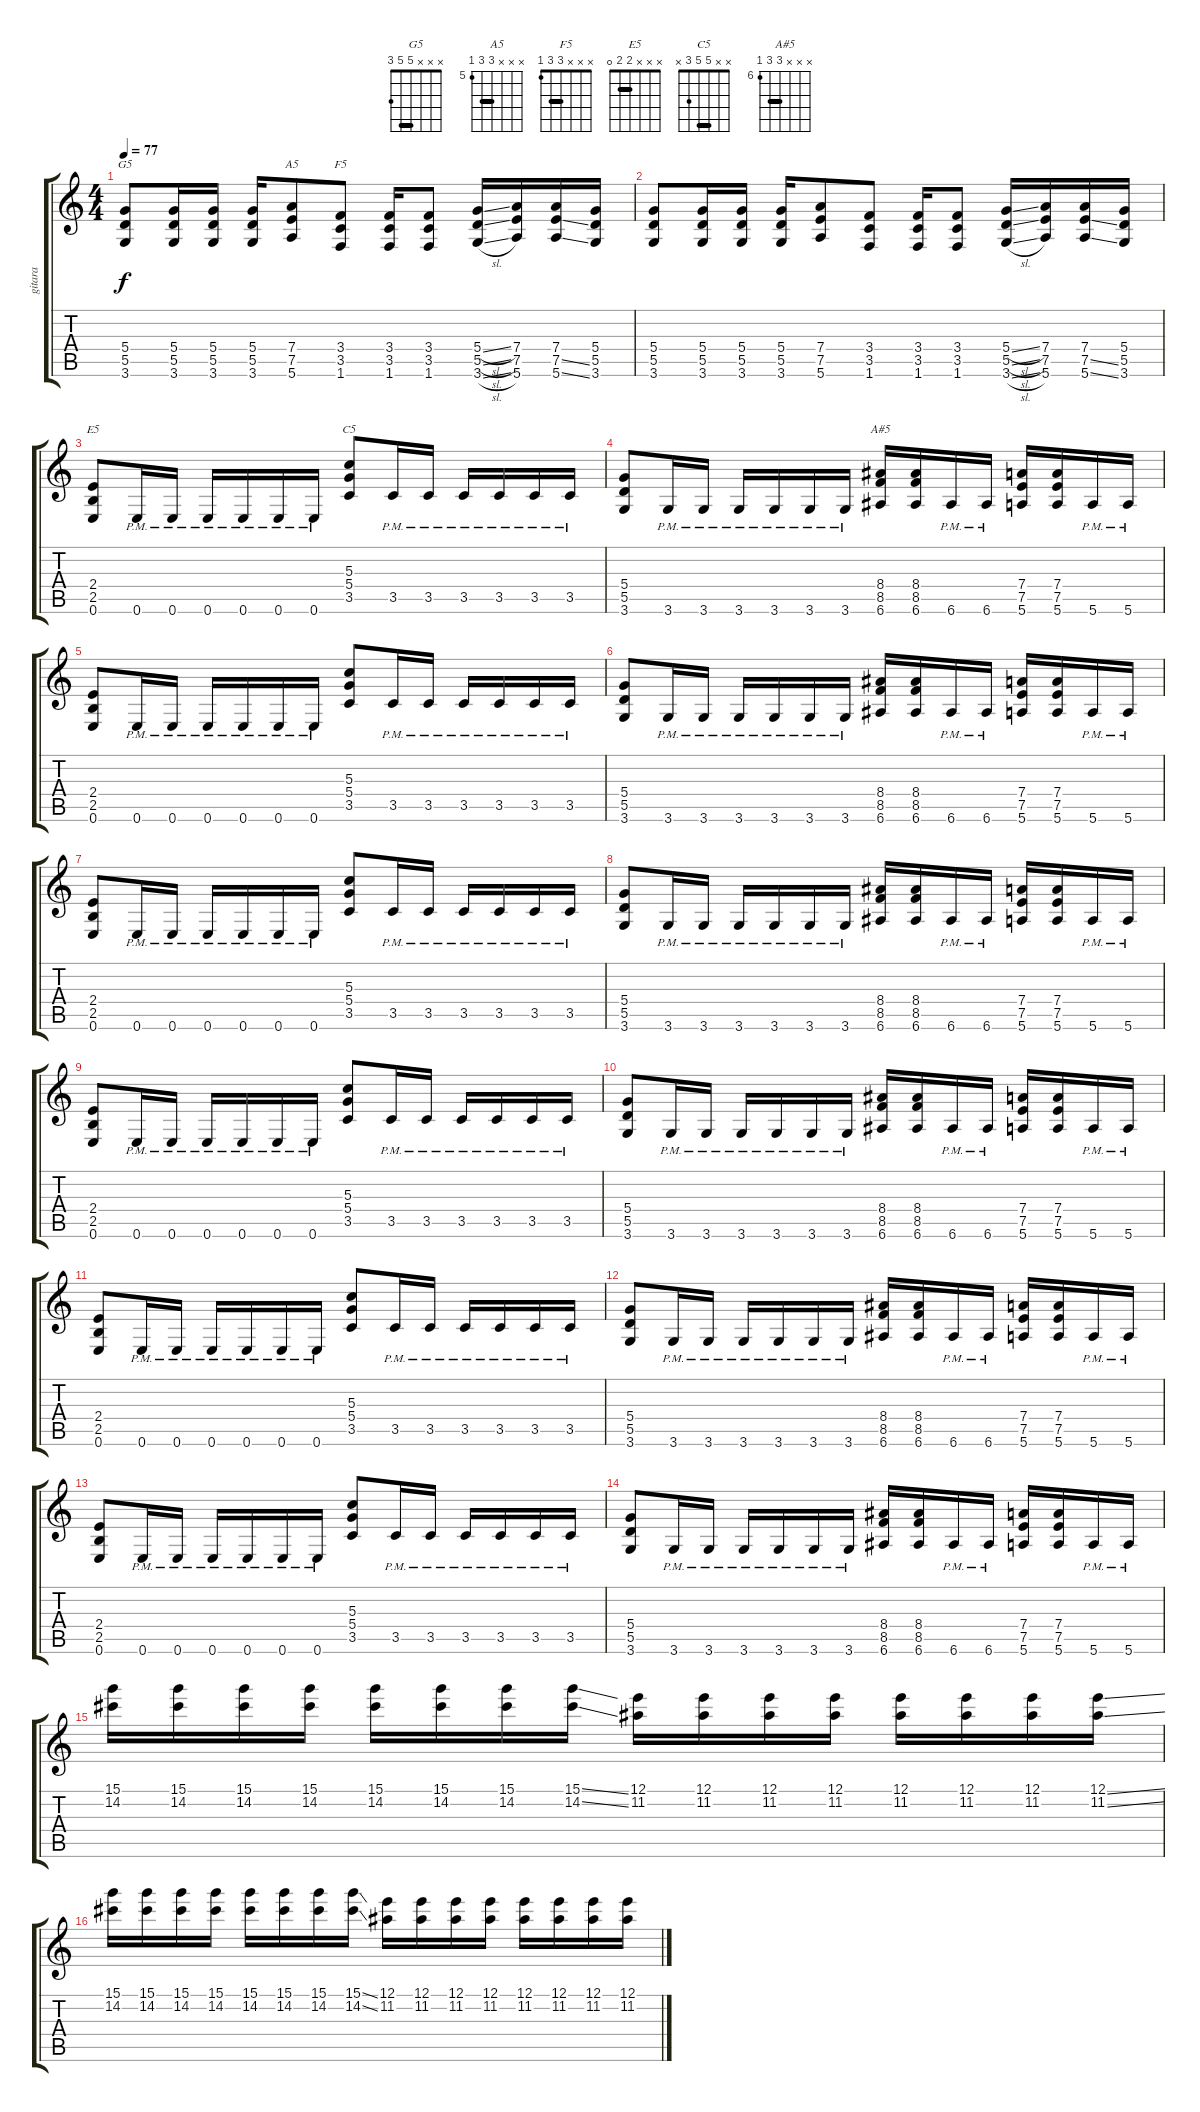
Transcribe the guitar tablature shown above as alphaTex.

\track ("gitara" "gitara") {instrument overdrivenguitar}
\staff {score tabs}
\tuning (E4 B3 G3 D3 A2 E2) {hide}
\chord ("G5" x x x 5 5 3) {barre 5}
\chord ("A5" x x x 7 7 5) {firstfret 5 barre 7}
\chord ("F5" x x x 3 3 1) {barre 3}
\chord ("E5" x x x 2 2 0) {barre 2}
\chord ("C5" x x 5 5 3 x) {barre 5}
\chord ("A#5" x x x 8 8 6) {firstfret 6 barre 8}
\ts (4 4)
\tempo 77
\clef g2
\ks c
(5.4 5.5 3.6).8{ch "G5" dy f} (5.4 5.5 3.6).16 (5.4 5.5 3.6).16 (5.4 5.5 3.6).16 (7.4 7.5 5.6).8{ch "A5"} (3.4 3.5 1.6).8{ch "F5"} (3.4 3.5 1.6).16 (3.4 3.5 1.6).8 (5.4{sl} 5.5{sl} 3.6{sl}).16 (7.4 7.5 5.6).16 (7.4 7.5{ss} 5.6{ss}).16 (5.4 5.5 3.6).16 |
(5.4 5.5 3.6).8 (5.4 5.5 3.6).16 (5.4 5.5 3.6).16 (5.4 5.5 3.6).16 (7.4 7.5 5.6).8 (3.4 3.5 1.6).8 (3.4 3.5 1.6).16 (3.4 3.5 1.6).8 (5.4{sl} 5.5{sl} 3.6{sl}).16 (7.4 7.5 5.6).16 (7.4 7.5{ss} 5.6{ss}).16 (5.4 5.5 3.6).16 |
(2.4 2.5 0.6).8{ch "E5"} 0.6{pm}.16 0.6{pm}.16 0.6{pm}.16 0.6{pm}.16 0.6{pm}.16 0.6{pm}.16 (5.3 5.4 3.5).8{ch "C5"} 3.5{pm}.16 3.5{pm}.16 3.5{pm}.16 3.5{pm}.16 3.5{pm}.16 3.5{pm}.16 |
(5.4 5.5 3.6).8 3.6{pm}.16 3.6{pm}.16 3.6{pm}.16 3.6{pm}.16 3.6{pm}.16 3.6{pm}.16 (8.4 8.5 6.6).16{ch "A#5"} (8.4 8.5 6.6).16 6.6{pm}.16 6.6{pm}.16 (7.4 7.5 5.6).16 (7.4 7.5 5.6).16 5.6{pm}.16 5.6{pm}.16 |
(2.4 2.5 0.6).8 0.6{pm}.16 0.6{pm}.16 0.6{pm}.16 0.6{pm}.16 0.6{pm}.16 0.6{pm}.16 (5.3 5.4 3.5).8 3.5{pm}.16 3.5{pm}.16 3.5{pm}.16 3.5{pm}.16 3.5{pm}.16 3.5{pm}.16 |
(5.4 5.5 3.6).8 3.6{pm}.16 3.6{pm}.16 3.6{pm}.16 3.6{pm}.16 3.6{pm}.16 3.6{pm}.16 (8.4 8.5 6.6).16 (8.4 8.5 6.6).16 6.6{pm}.16 6.6{pm}.16 (7.4 7.5 5.6).16 (7.4 7.5 5.6).16 5.6{pm}.16 5.6{pm}.16 |
(2.4 2.5 0.6).8 0.6{pm}.16 0.6{pm}.16 0.6{pm}.16 0.6{pm}.16 0.6{pm}.16 0.6{pm}.16 (5.3 5.4 3.5).8 3.5{pm}.16 3.5{pm}.16 3.5{pm}.16 3.5{pm}.16 3.5{pm}.16 3.5{pm}.16 |
(5.4 5.5 3.6).8 3.6{pm}.16 3.6{pm}.16 3.6{pm}.16 3.6{pm}.16 3.6{pm}.16 3.6{pm}.16 (8.4 8.5 6.6).16 (8.4 8.5 6.6).16 6.6{pm}.16 6.6{pm}.16 (7.4 7.5 5.6).16 (7.4 7.5 5.6).16 5.6{pm}.16 5.6{pm}.16 |
(2.4 2.5 0.6).8 0.6{pm}.16 0.6{pm}.16 0.6{pm}.16 0.6{pm}.16 0.6{pm}.16 0.6{pm}.16 (5.3 5.4 3.5).8 3.5{pm}.16 3.5{pm}.16 3.5{pm}.16 3.5{pm}.16 3.5{pm}.16 3.5{pm}.16 |
(5.4 5.5 3.6).8 3.6{pm}.16 3.6{pm}.16 3.6{pm}.16 3.6{pm}.16 3.6{pm}.16 3.6{pm}.16 (8.4 8.5 6.6).16 (8.4 8.5 6.6).16 6.6{pm}.16 6.6{pm}.16 (7.4 7.5 5.6).16 (7.4 7.5 5.6).16 5.6{pm}.16 5.6{pm}.16 |
(2.4 2.5 0.6).8 0.6{pm}.16 0.6{pm}.16 0.6{pm}.16 0.6{pm}.16 0.6{pm}.16 0.6{pm}.16 (5.3 5.4 3.5).8 3.5{pm}.16 3.5{pm}.16 3.5{pm}.16 3.5{pm}.16 3.5{pm}.16 3.5{pm}.16 |
(5.4 5.5 3.6).8 3.6{pm}.16 3.6{pm}.16 3.6{pm}.16 3.6{pm}.16 3.6{pm}.16 3.6{pm}.16 (8.4 8.5 6.6).16 (8.4 8.5 6.6).16 6.6{pm}.16 6.6{pm}.16 (7.4 7.5 5.6).16 (7.4 7.5 5.6).16 5.6{pm}.16 5.6{pm}.16 |
(2.4 2.5 0.6).8 0.6{pm}.16 0.6{pm}.16 0.6{pm}.16 0.6{pm}.16 0.6{pm}.16 0.6{pm}.16 (5.3 5.4 3.5).8 3.5{pm}.16 3.5{pm}.16 3.5{pm}.16 3.5{pm}.16 3.5{pm}.16 3.5{pm}.16 |
(5.4 5.5 3.6).8 3.6{pm}.16 3.6{pm}.16 3.6{pm}.16 3.6{pm}.16 3.6{pm}.16 3.6{pm}.16 (8.4 8.5 6.6).16 (8.4 8.5 6.6).16 6.6{pm}.16 6.6{pm}.16 (7.4 7.5 5.6).16 (7.4 7.5 5.6).16 5.6{pm}.16 5.6{pm}.16 |
(15.1 14.2).16 (15.1 14.2).16 (15.1 14.2).16 (15.1 14.2).16 (15.1 14.2).16 (15.1 14.2).16 (15.1 14.2).16 (15.1{ss} 14.2{ss}).16 (12.1 11.2).16 (12.1 11.2).16 (12.1 11.2).16 (12.1 11.2).16 (12.1 11.2).16 (12.1 11.2).16 (12.1 11.2).16 (12.1{ss} 11.2{ss}).16 |
(15.1 14.2).16 (15.1 14.2).16 (15.1 14.2).16 (15.1 14.2).16 (15.1 14.2).16 (15.1 14.2).16 (15.1 14.2).16 (15.1{ss} 14.2{ss}).16 (12.1 11.2).16 (12.1 11.2).16 (12.1 11.2).16 (12.1 11.2).16 (12.1 11.2).16 (12.1 11.2).16 (12.1 11.2).16 (12.1 11.2).16
